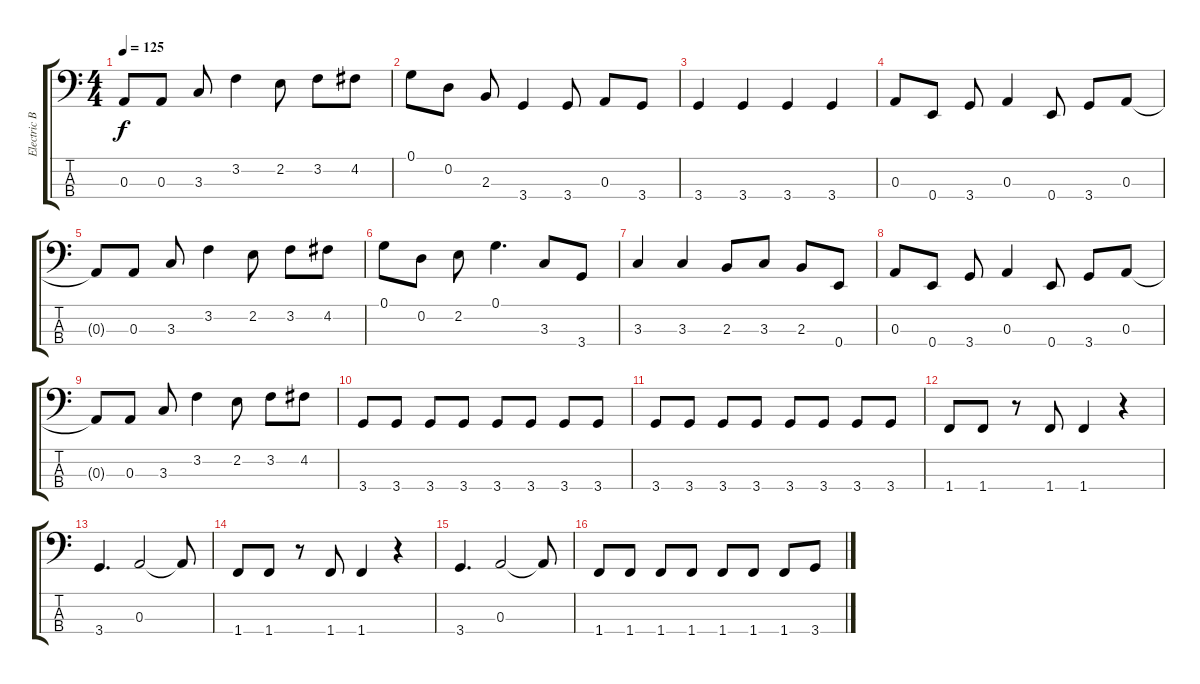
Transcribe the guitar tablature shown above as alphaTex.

\track ("Electric Bass (finger)" "Electric B") {instrument electricbassfinger}
\staff {score tabs}
\tuning (G2 D2 A1 E1) {hide}
\ts (4 4)
\tempo 125
\clef f4
\ks c
0.3{t}.8{dy f} 0.3.8 3.3.8 3.2.4 2.2.8 3.2.8 4.2.8 |
0.1.8 0.2.8 2.3.8 3.4.4 3.4.8 0.3.8 3.4.8 |
3.4.4 3.4.4 3.4.4 3.4.4 |
0.3.8 0.4.8 3.4.8 0.3.4 0.4.8 3.4.8 0.3.8 |
0.3{t}.8 0.3.8 3.3.8 3.2.4 2.2.8 3.2.8 4.2.8 |
0.1.8 0.2.8 2.2.8 0.1.4{d} 3.3.8 3.4.8 |
3.3.4 3.3.4 2.3.8 3.3.8 2.3.8 0.4.8 |
0.3.8 0.4.8 3.4.8 0.3.4 0.4.8 3.4.8 0.3.8 |
0.3{t}.8 0.3.8 3.3.8 3.2.4 2.2.8 3.2.8 4.2.8 |
3.4.8 3.4.8 3.4.8 3.4.8 3.4.8 3.4.8 3.4.8 3.4.8 |
3.4.8 3.4.8 3.4.8 3.4.8 3.4.8 3.4.8 3.4.8 3.4.8 |
1.4.8 1.4.8 r.8 1.4.8 1.4.4 r.4 |
3.4.4{d} 0.3.2 0.3{t}.8 |
1.4.8 1.4.8 r.8 1.4.8 1.4.4 r.4 |
3.4.4{d} 0.3.2 0.3{t}.8 |
1.4.8 1.4.8 1.4.8 1.4.8 1.4.8 1.4.8 1.4.8 3.4.8
